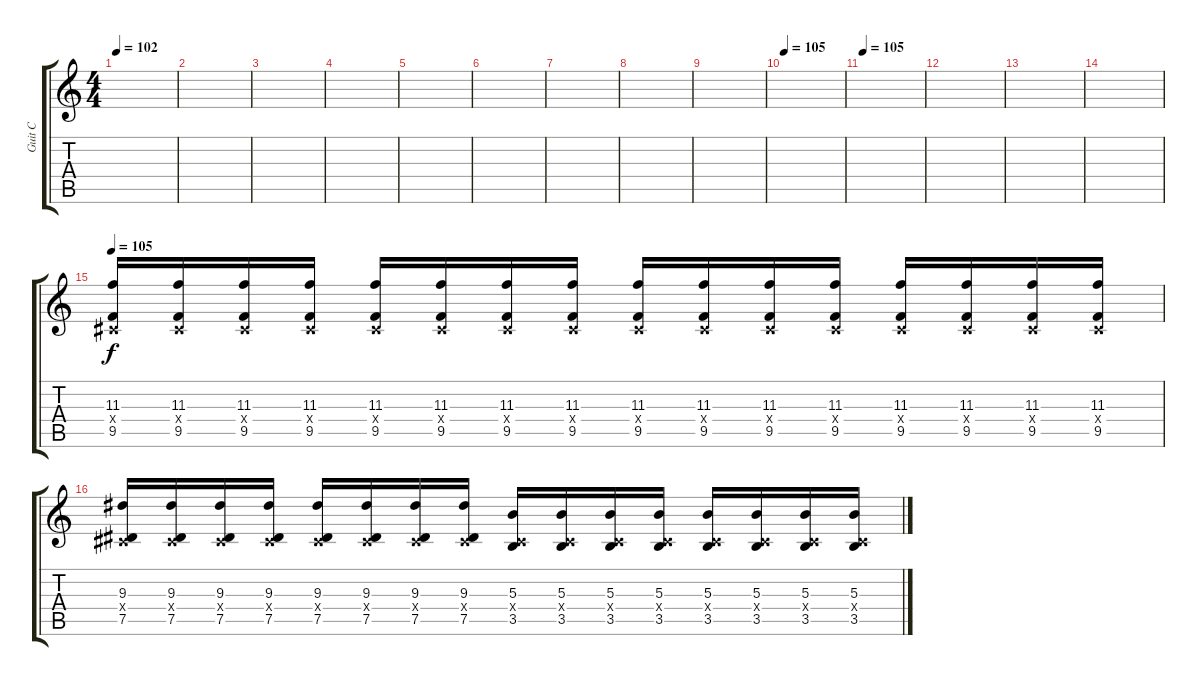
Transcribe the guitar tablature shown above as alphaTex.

\track ("Guit C" "Guit C") {instrument distortionguitar}
\staff {score tabs}
\tuning (Eb4 Bb3 Gb3 Db3 Ab2 Db2) {hide}
\ts (4 4)
\tempo 102
\clef g2
\ks c
|
|
|
|
|
|
|
|
|
\tempo 105
|
\tempo 105
|
|
|
|
\tempo 105
(11.3 0.4{x} 9.5).16 (11.3 0.4{x} 9.5).16 (11.3 0.4{x} 9.5).16 (11.3 0.4{x} 9.5).16 (11.3 0.4{x} 9.5).16 (11.3 0.4{x} 9.5).16 (11.3 0.4{x} 9.5).16 (11.3 0.4{x} 9.5).16 (11.3 0.4{x} 9.5).16 (11.3 0.4{x} 9.5).16 (11.3 0.4{x} 9.5).16 (11.3 0.4{x} 9.5).16 (11.3 0.4{x} 9.5).16 (11.3 0.4{x} 9.5).16 (11.3 0.4{x} 9.5).16 (11.3 0.4{x} 9.5).16 |
(9.3 0.4{x} 7.5).16 (9.3 0.4{x} 7.5).16 (9.3 0.4{x} 7.5).16 (9.3 0.4{x} 7.5).16 (9.3 0.4{x} 7.5).16 (9.3 0.4{x} 7.5).16 (9.3 0.4{x} 7.5).16 (9.3 0.4{x} 7.5).16 (5.3 0.4{x} 3.5).16 (5.3 0.4{x} 3.5).16 (5.3 0.4{x} 3.5).16 (5.3 0.4{x} 3.5).16 (5.3 0.4{x} 3.5).16 (5.3 0.4{x} 3.5).16 (5.3 0.4{x} 3.5).16 (5.3 0.4{x} 3.5).16
